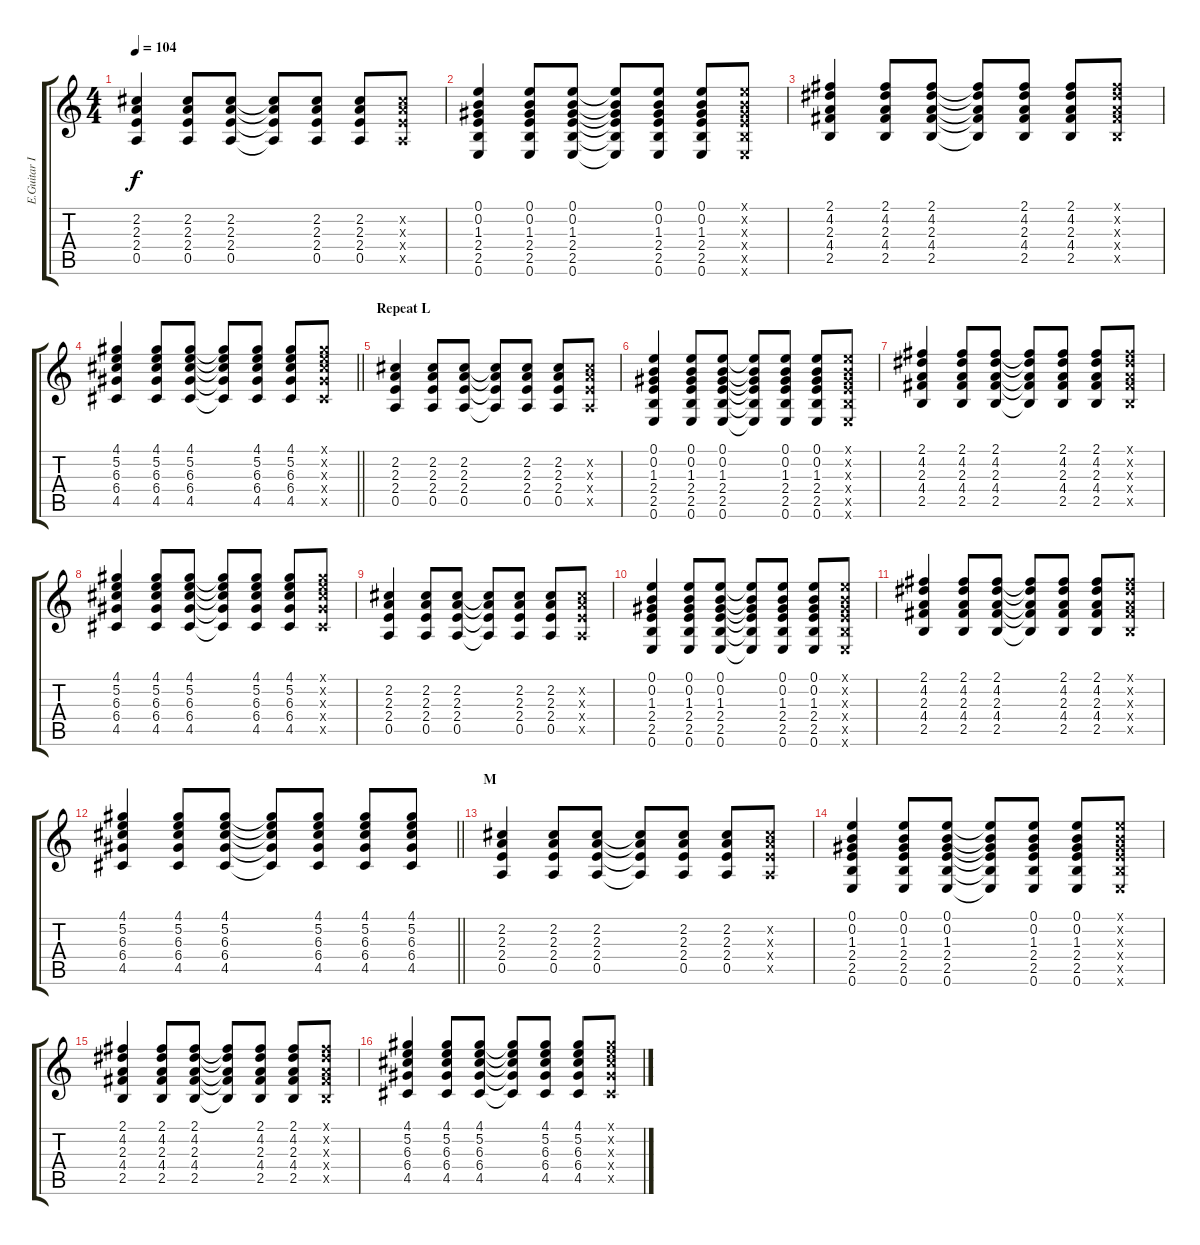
\track ("E.Guitar I" "E.Guitar I") {instrument electricguitarclean}
\staff {score tabs}
\tuning (E4 B3 G3 D3 A2 E2) {hide}
\ts (4 4)
\tempo 104
\clef g2
\ks c
(2.2 2.3 2.4 0.5).4{dy f} (2.2 2.3 2.4 0.5).8 (2.2 2.3 2.4 0.5).8 (2.2{t} 2.3{t} 2.4{t} 0.5{t}).8 (2.2 2.3 2.4 0.5).8 (2.2 2.3 2.4 0.5).8 (2.2{x} 2.3{x} 2.4{x} 0.5{x}).8 |
(0.1 0.2 1.3 2.4 2.5 0.6).4 (0.1 0.2 1.3 2.4 2.5 0.6).8 (0.1 0.2 1.3 2.4 2.5 0.6).8 (0.1{t} 0.2{t} 1.3{t} 2.4{t} 2.5{t} 0.6{t}).8 (0.1 0.2 1.3 2.4 2.5 0.6).8 (0.1 0.2 1.3 2.4 2.5 0.6).8 (0.1{x} 0.2{x} 1.3{x} 2.4{x} 2.5{x} 0.6{x}).8 |
(2.1 4.2 2.3 4.4 2.5).4 (2.1 4.2 2.3 4.4 2.5).8 (2.1 4.2 2.3 4.4 2.5).8 (2.1{t} 4.2{t} 2.3{t} 4.4{t} 2.5{t}).8 (2.1 4.2 2.3 4.4 2.5).8 (2.1 4.2 2.3 4.4 2.5).8 (2.1{x} 4.2{x} 2.3{x} 4.4{x} 2.5{x}).8 |
\barLineRight lightlight
(4.1 5.2 6.3 6.4 4.5).4 (4.1 5.2 6.3 6.4 4.5).8 (4.1 5.2 6.3 6.4 4.5).8 (4.1{t} 5.2{t} 6.3{t} 6.4{t} 4.5{t}).8 (4.1 5.2 6.3 6.4 4.5).8 (4.1 5.2 6.3 6.4 4.5).8 (4.1{x} 5.2{x} 6.3{x} 6.4{x} 4.5{x}).8 |
\section ("" "Repeat L")
(2.2 2.3 2.4 0.5).4 (2.2 2.3 2.4 0.5).8 (2.2 2.3 2.4 0.5).8 (2.2{t} 2.3{t} 2.4{t} 0.5{t}).8 (2.2 2.3 2.4 0.5).8 (2.2 2.3 2.4 0.5).8 (2.2{x} 2.3{x} 2.4{x} 0.5{x}).8 |
(0.1 0.2 1.3 2.4 2.5 0.6).4 (0.1 0.2 1.3 2.4 2.5 0.6).8 (0.1 0.2 1.3 2.4 2.5 0.6).8 (0.1{t} 0.2{t} 1.3{t} 2.4{t} 2.5{t} 0.6{t}).8 (0.1 0.2 1.3 2.4 2.5 0.6).8 (0.1 0.2 1.3 2.4 2.5 0.6).8 (0.1{x} 0.2{x} 1.3{x} 2.4{x} 2.5{x} 0.6{x}).8 |
(2.1 4.2 2.3 4.4 2.5).4 (2.1 4.2 2.3 4.4 2.5).8 (2.1 4.2 2.3 4.4 2.5).8 (2.1{t} 4.2{t} 2.3{t} 4.4{t} 2.5{t}).8 (2.1 4.2 2.3 4.4 2.5).8 (2.1 4.2 2.3 4.4 2.5).8 (2.1{x} 4.2{x} 2.3{x} 4.4{x} 2.5{x}).8 |
(4.1 5.2 6.3 6.4 4.5).4 (4.1 5.2 6.3 6.4 4.5).8 (4.1 5.2 6.3 6.4 4.5).8 (4.1{t} 5.2{t} 6.3{t} 6.4{t} 4.5{t}).8 (4.1 5.2 6.3 6.4 4.5).8 (4.1 5.2 6.3 6.4 4.5).8 (4.1{x} 5.2{x} 6.3{x} 6.4{x} 4.5{x}).8 |
(2.2 2.3 2.4 0.5).4 (2.2 2.3 2.4 0.5).8 (2.2 2.3 2.4 0.5).8 (2.2{t} 2.3{t} 2.4{t} 0.5{t}).8 (2.2 2.3 2.4 0.5).8 (2.2 2.3 2.4 0.5).8 (2.2{x} 2.3{x} 2.4{x} 0.5{x}).8 |
(0.1 0.2 1.3 2.4 2.5 0.6).4 (0.1 0.2 1.3 2.4 2.5 0.6).8 (0.1 0.2 1.3 2.4 2.5 0.6).8 (0.1{t} 0.2{t} 1.3{t} 2.4{t} 2.5{t} 0.6{t}).8 (0.1 0.2 1.3 2.4 2.5 0.6).8 (0.1 0.2 1.3 2.4 2.5 0.6).8 (0.1{x} 0.2{x} 1.3{x} 2.4{x} 2.5{x} 0.6{x}).8 |
(2.1 4.2 2.3 4.4 2.5).4 (2.1 4.2 2.3 4.4 2.5).8 (2.1 4.2 2.3 4.4 2.5).8 (2.1{t} 4.2{t} 2.3{t} 4.4{t} 2.5{t}).8 (2.1 4.2 2.3 4.4 2.5).8 (2.1 4.2 2.3 4.4 2.5).8 (2.1{x} 4.2{x} 2.3{x} 4.4{x} 2.5{x}).8 |
\barLineRight lightlight
(4.1 5.2 6.3 6.4 4.5).4 (4.1 5.2 6.3 6.4 4.5).8 (4.1 5.2 6.3 6.4 4.5).8 (4.1{t} 5.2{t} 6.3{t} 6.4{t} 4.5{t}).8 (4.1 5.2 6.3 6.4 4.5).8 (4.1 5.2 6.3 6.4 4.5).8 (4.1 5.2 6.3 6.4 4.5).8 |
\section ("" "M")
(2.2 2.3 2.4 0.5).4 (2.2 2.3 2.4 0.5).8 (2.2 2.3 2.4 0.5).8 (2.2{t} 2.3{t} 2.4{t} 0.5{t}).8 (2.2 2.3 2.4 0.5).8 (2.2 2.3 2.4 0.5).8 (2.2{x} 2.3{x} 2.4{x} 0.5{x}).8 |
(0.1 0.2 1.3 2.4 2.5 0.6).4 (0.1 0.2 1.3 2.4 2.5 0.6).8 (0.1 0.2 1.3 2.4 2.5 0.6).8 (0.1{t} 0.2{t} 1.3{t} 2.4{t} 2.5{t} 0.6{t}).8 (0.1 0.2 1.3 2.4 2.5 0.6).8 (0.1 0.2 1.3 2.4 2.5 0.6).8 (0.1{x} 0.2{x} 1.3{x} 2.4{x} 2.5{x} 0.6{x}).8 |
(2.1 4.2 2.3 4.4 2.5).4 (2.1 4.2 2.3 4.4 2.5).8 (2.1 4.2 2.3 4.4 2.5).8 (2.1{t} 4.2{t} 2.3{t} 4.4{t} 2.5{t}).8 (2.1 4.2 2.3 4.4 2.5).8 (2.1 4.2 2.3 4.4 2.5).8 (2.1{x} 4.2{x} 2.3{x} 4.4{x} 2.5{x}).8 |
(4.1 5.2 6.3 6.4 4.5).4 (4.1 5.2 6.3 6.4 4.5).8 (4.1 5.2 6.3 6.4 4.5).8 (4.1{t} 5.2{t} 6.3{t} 6.4{t} 4.5{t}).8 (4.1 5.2 6.3 6.4 4.5).8 (4.1 5.2 6.3 6.4 4.5).8 (4.1{x} 5.2{x} 6.3{x} 6.4{x} 4.5{x}).8
